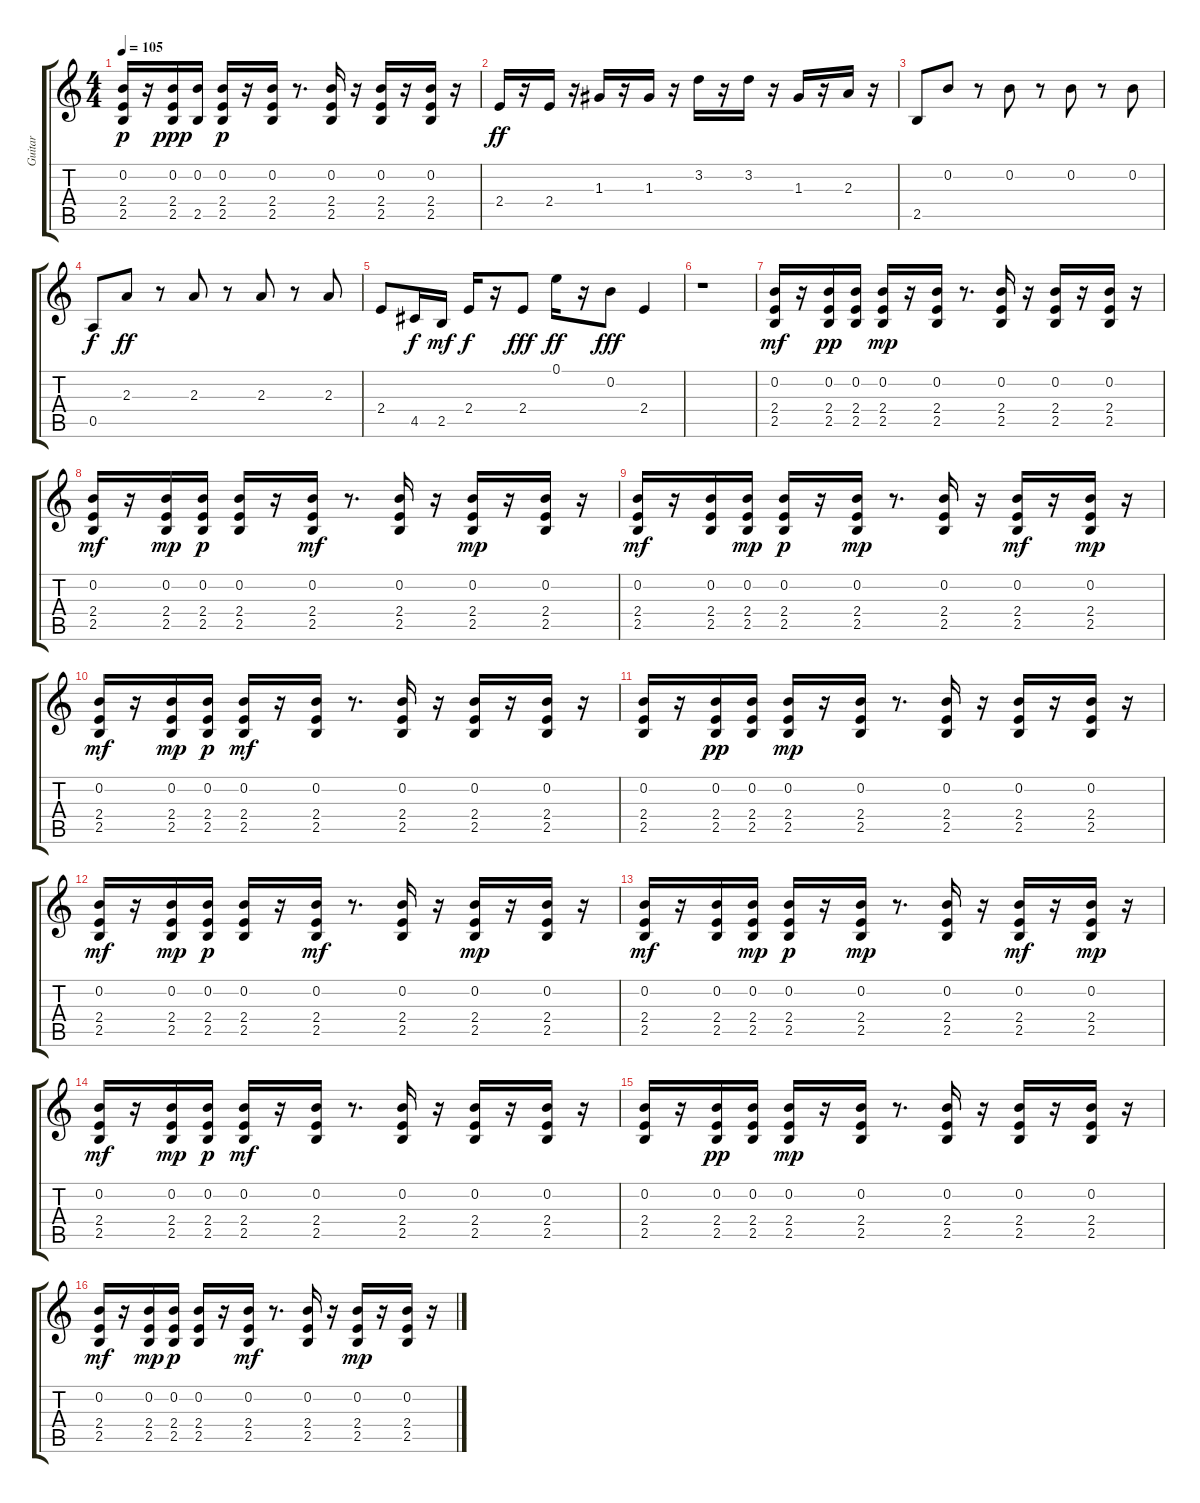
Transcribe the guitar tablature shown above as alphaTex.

\track ("Guitar" "Guitar") {instrument acousticguitarnylon}
\staff {score tabs}
\tuning (E4 B3 G3 D3 A2 E2) {hide}
\ts (4 4)
\tempo 105
\clef g2
\ks c
(0.2 2.4 2.5).16{dy p} r.16 (0.2 2.4 2.5).16{dy ppp} (0.2 2.5).16 (0.2 2.4 2.5).16{dy p} r.16 (0.2 2.4 2.5).16 r.8{d} (0.2 2.4 2.5).16 r.16 (0.2 2.4 2.5).16 r.16 (0.2 2.4 2.5).16 r.16 |
2.4.16{dy ff} r.16 2.4.16 r.16 1.3.16 r.16 1.3.16 r.16 3.2.16 r.16 3.2.16 r.16 1.3.16 r.16 2.3.16 r.16 |
2.5.8 0.2.8 r.8 0.2.8 r.8 0.2.8 r.8 0.2.8 |
0.5.8{dy f} 2.3.8{dy ff} r.8 2.3.8 r.8 2.3.8 r.8 2.3.8 |
2.4.8 4.5.16{dy f} 2.5.16{dy mf} 2.4.16{dy f} r.16 2.4.8{dy fff} 0.1.16{dy ff} r.16 0.2.8{dy fff} 2.4.4 |
r.1 |
(0.2 2.4 2.5).16{dy mf} r.16 (0.2 2.4 2.5).16{dy pp} (0.2 2.4 2.5).16 (0.2 2.4 2.5).16{dy mp} r.16 (0.2 2.4 2.5).16 r.8{d} (0.2 2.4 2.5).16 r.16 (0.2 2.4 2.5).16 r.16 (0.2 2.4 2.5).16 r.16 |
(0.2 2.4 2.5).16{dy mf} r.16 (0.2 2.4 2.5).16{dy mp} (0.2 2.4 2.5).16{dy p} (0.2 2.4 2.5).16 r.16 (0.2 2.4 2.5).16{dy mf} r.8{d} (0.2 2.4 2.5).16 r.16 (0.2 2.4 2.5).16{dy mp} r.16 (0.2 2.4 2.5).16 r.16 |
(0.2 2.4 2.5).16{dy mf} r.16 (0.2 2.4 2.5).16 (0.2 2.4 2.5).16{dy mp} (0.2 2.4 2.5).16{dy p} r.16 (0.2 2.4 2.5).16{dy mp} r.8{d} (0.2 2.4 2.5).16 r.16 (0.2 2.4 2.5).16{dy mf} r.16 (0.2 2.4 2.5).16{dy mp} r.16 |
(0.2 2.4 2.5).16{dy mf} r.16 (0.2 2.4 2.5).16{dy mp} (0.2 2.4 2.5).16{dy p} (0.2 2.4 2.5).16{dy mf} r.16 (0.2 2.4 2.5).16 r.8{d} (0.2 2.4 2.5).16 r.16 (0.2 2.4 2.5).16 r.16 (0.2 2.4 2.5).16 r.16 |
(0.2 2.4 2.5).16 r.16 (0.2 2.4 2.5).16{dy pp} (0.2 2.4 2.5).16 (0.2 2.4 2.5).16{dy mp} r.16 (0.2 2.4 2.5).16 r.8{d} (0.2 2.4 2.5).16 r.16 (0.2 2.4 2.5).16 r.16 (0.2 2.4 2.5).16 r.16 |
(0.2 2.4 2.5).16{dy mf} r.16 (0.2 2.4 2.5).16{dy mp} (0.2 2.4 2.5).16{dy p} (0.2 2.4 2.5).16 r.16 (0.2 2.4 2.5).16{dy mf} r.8{d} (0.2 2.4 2.5).16 r.16 (0.2 2.4 2.5).16{dy mp} r.16 (0.2 2.4 2.5).16 r.16 |
(0.2 2.4 2.5).16{dy mf} r.16 (0.2 2.4 2.5).16 (0.2 2.4 2.5).16{dy mp} (0.2 2.4 2.5).16{dy p} r.16 (0.2 2.4 2.5).16{dy mp} r.8{d} (0.2 2.4 2.5).16 r.16 (0.2 2.4 2.5).16{dy mf} r.16 (0.2 2.4 2.5).16{dy mp} r.16 |
(0.2 2.4 2.5).16{dy mf} r.16 (0.2 2.4 2.5).16{dy mp} (0.2 2.4 2.5).16{dy p} (0.2 2.4 2.5).16{dy mf} r.16 (0.2 2.4 2.5).16 r.8{d} (0.2 2.4 2.5).16 r.16 (0.2 2.4 2.5).16 r.16 (0.2 2.4 2.5).16 r.16 |
(0.2 2.4 2.5).16 r.16 (0.2 2.4 2.5).16{dy pp} (0.2 2.4 2.5).16 (0.2 2.4 2.5).16{dy mp} r.16 (0.2 2.4 2.5).16 r.8{d} (0.2 2.4 2.5).16 r.16 (0.2 2.4 2.5).16 r.16 (0.2 2.4 2.5).16 r.16 |
(0.2 2.4 2.5).16{dy mf} r.16 (0.2 2.4 2.5).16{dy mp} (0.2 2.4 2.5).16{dy p} (0.2 2.4 2.5).16 r.16 (0.2 2.4 2.5).16{dy mf} r.8{d} (0.2 2.4 2.5).16 r.16 (0.2 2.4 2.5).16{dy mp} r.16 (0.2 2.4 2.5).16 r.16
